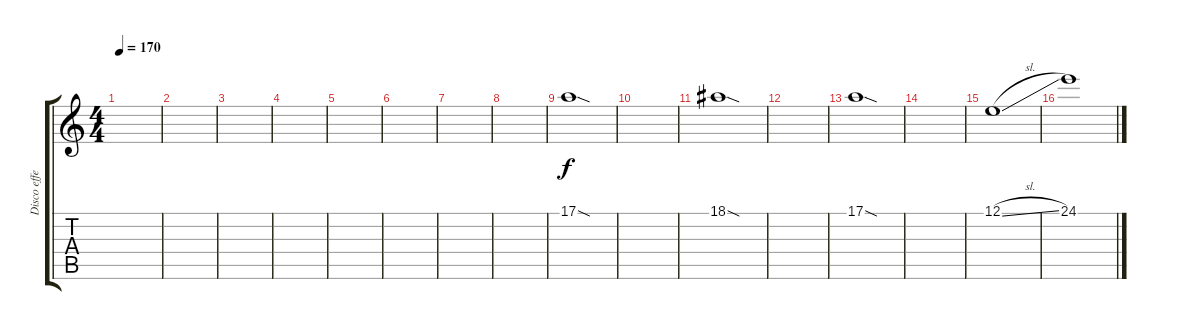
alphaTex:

\track ("Disco effects" "Disco effe") {instrument guitarfretnoise}
\staff {score tabs}
\tuning (E4 B3 G3 D3 A2 E2) {hide}
\ts (4 4)
\tempo 170
\clef g2
\ks c
|
|
|
|
|
|
|
|
17.1{sod}.1{volume 8 instrument whistle} |
|
18.1{sod}.1 |
|
17.1{sod}.1{volume 8 instrument whistle} |
|
12.1{sl}.1 |
24.1.1
